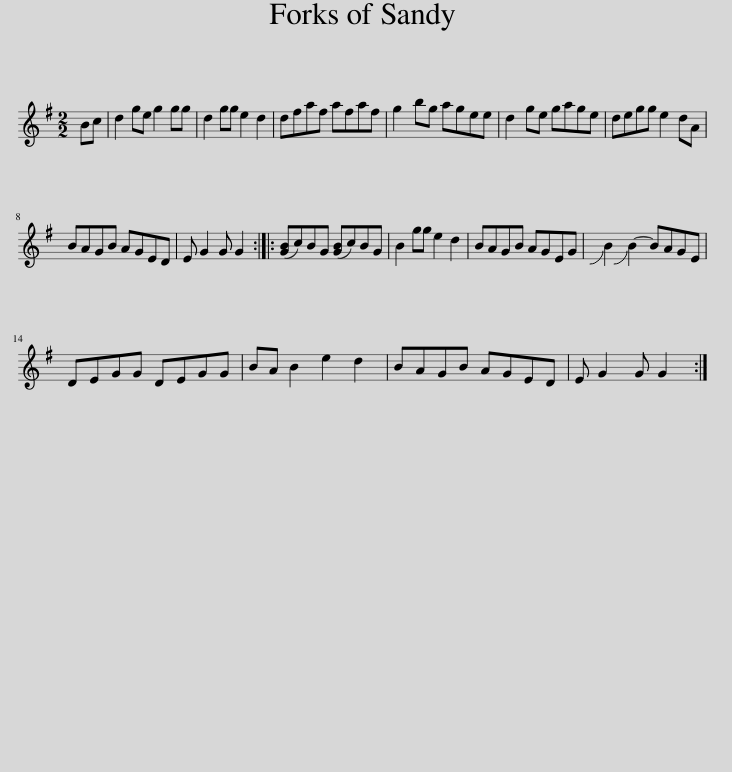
X:1
L:1/8
M:2/2
I:linebreak $
K:G
V:1 treble
V:1
 Bc | d2 ge g2 gg | d2 gg e2 d2 | dfaf afaf | g2 bg agee | %5
 d2 ge gage | degg e2 dA |$ BAGB AGED | E G2 G G2 :: ([GB]c)BG ([GB]c)BG | %10
 B2 gg e2 d2 | BAGB AGEG | !slide!B2 !slide!B2- BAGE |$ DEGG DEGG | BA B2 e2 d2 | %15
 BAGB AGED | E G2 G G2 :| %17
